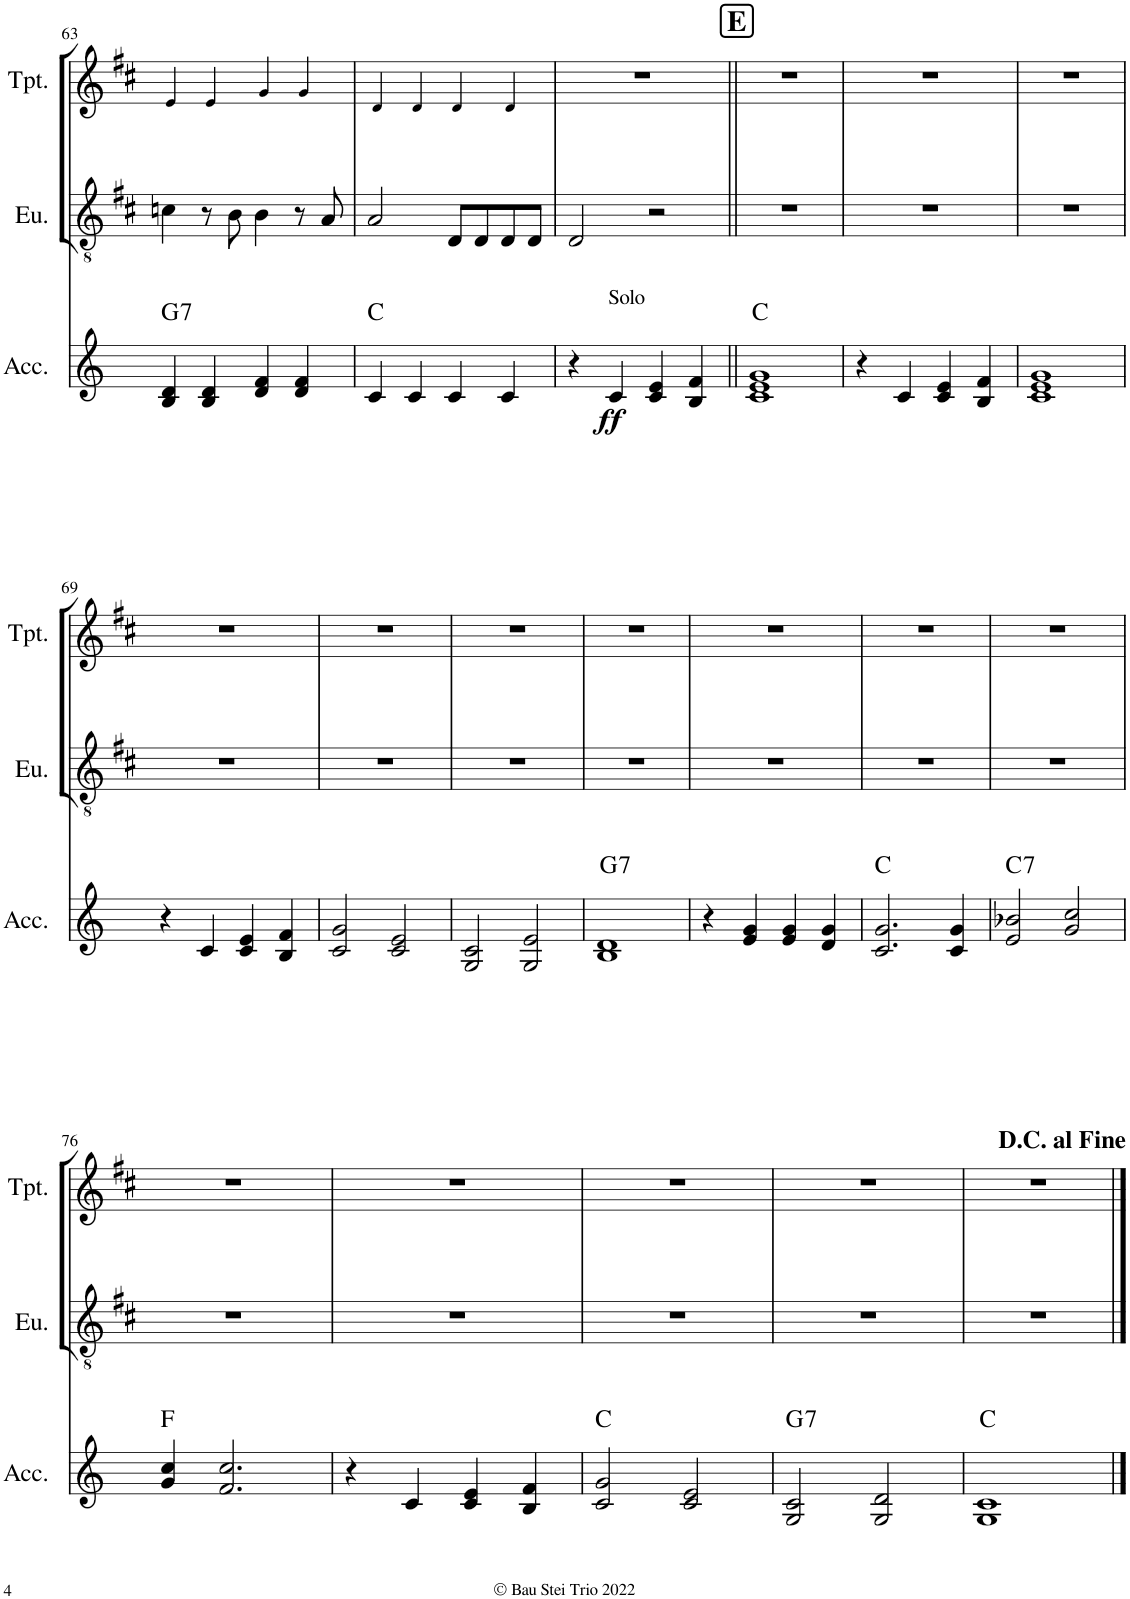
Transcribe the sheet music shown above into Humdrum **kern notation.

**kern	**dynam	**harte	**kern	**kern
*part3	*part3	*part3	*part2	*part1
*staff3	*staff3	*	*staff2	*staff1
*I"Accordion	*	*	*I"Euphonium	*I"Trumpet
*I'Acc.	*	*	*I'Eu.	*I'Tpt.
!!LO:PB:g=z
*clefG2	*	*	*clefGv2	*clefG2
*	*	*	*Trd1c2	*Trd1c2
*k[]	*	*	*k[f#c#]	*k[f#c#]
*M2/2	*	*	*M2/2	*M2/2
*met(c|)	*	*	*met(c|)	*met(c|)
=63	=63	=63	=63	=63
!	!	!LO:H:kt=7	!	!
4B/ 4d/	.	G:7	4cn\	4e!/
4B/ 4d/	.	.	8r	4e!/
.	.	.	8B\	.
4d/ 4f/	.	.	4B\	4g!/
4d/ 4f/	.	.	8r	4g!/
.	.	.	8A/	.
=64	=64	=64	=64	=64
4c/	.	C:maj	2A/	4d!/
4c/	.	.	.	4d!/
4c/	.	.	8D/L	4d!/
.	.	.	8D/	.
4c/	.	.	8D/	4d!/
.	.	.	8D/J	.
=65	=65	=65	=65	=65
4r	.	.	2D/	1r
!LO:TX:a:t=Solo	!	!	!	!
!	!LO:DY:b	!	!	!
4c/	ff	.	.	.
4c/ 4e/	.	.	2r	.
4B/ 4f/	.	.	.	.
!!LO:REH:place=s1:a:B:cj:fs=14:t=E
=66||	=66||	=66||	=66||	=66||
1c 1e 1g	.	C:maj	1r	1r
=67	=67	=67	=67	=67
4r	.	.	1r	1r
4c/	.	.	.	.
4c/ 4e/	.	.	.	.
4B/ 4f/	.	.	.	.
=68	=68	=68	=68	=68
1c 1e 1g	.	.	1r	1r
!!LO:LB:g=z
=69	=69	=69	=69	=69
4r	.	.	1r	1r
4c/	.	.	.	.
4c/ 4e/	.	.	.	.
4B/ 4f/	.	.	.	.
=70	=70	=70	=70	=70
2c/ 2g/	.	.	1r	1r
2c/ 2e/	.	.	.	.
=71	=71	=71	=71	=71
2G/ 2c/	.	.	1r	1r
2G/ 2e/	.	.	.	.
=72	=72	=72	=72	=72
!	!	!LO:H:kt=7	!	!
1B 1d	.	G:7	1r	1r
=73	=73	=73	=73	=73
4r	.	.	1r	1r
4e/ 4g/	.	.	.	.
4e/ 4g/	.	.	.	.
4d/ 4g/	.	.	.	.
=74	=74	=74	=74	=74
2.c/ 2.g/	.	C:maj	1r	1r
4c/ 4g/	.	.	.	.
=75	=75	=75	=75	=75
!	!	!LO:H:kt=7	!	!
2e/ 2b-X/	.	C:7	1r	1r
2g/ 2cc/	.	.	.	.
!!LO:LB:g=z
=76	=76	=76	=76	=76
4g/ 4cc/	.	F:maj	1r	1r
2.f/ 2.cc/	.	.	.	.
=77	=77	=77	=77	=77
4r	.	.	1r	1r
4c/	.	.	.	.
4c/ 4e/	.	.	.	.
4B/ 4f/	.	.	.	.
=78	=78	=78	=78	=78
2c/ 2g/	.	C:maj	1r	1r
2c/ 2e/	.	.	.	.
=79	=79	=79	=79	=79
!	!	!LO:H:kt=7	!	!
2G/ 2c/	.	G:7	1r	1r
2G/ 2d/	.	.	.	.
=80	=80	=80	=80	=80
1G 1c	.	C:maj	1r	1r
!	!	!	!	!LO:TX:a:t=<b>D.C. al Fine</b>
==	==	==	==	==
*-	*-	*-	*-	*-
